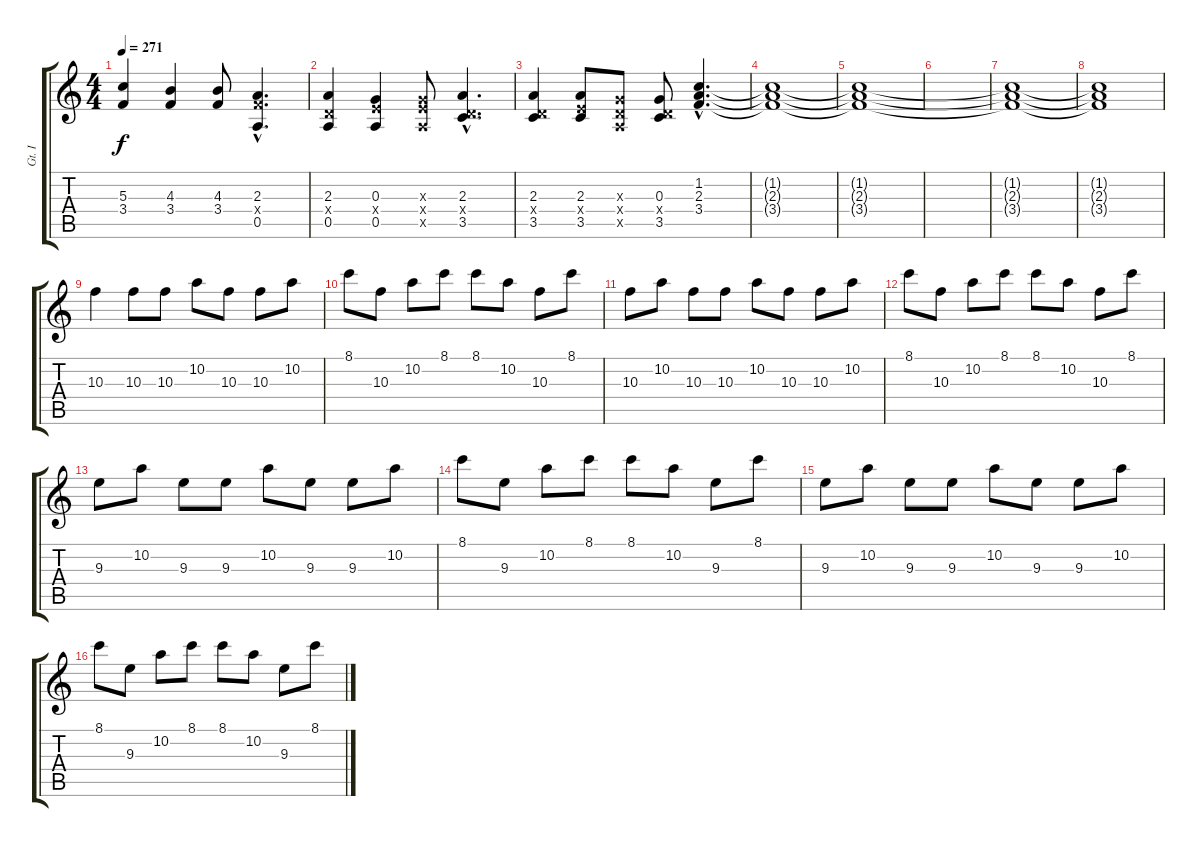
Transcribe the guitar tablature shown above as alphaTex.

\track ("Gt. I" "Gt. I") {instrument distortionguitar}
\staff {score tabs}
\tuning (E4 B3 G3 D3 A2 E2) {hide}
\ts (4 4)
\tempo 271
\clef g2
\ks c
(5.3 3.4).4{dy f} (4.3 3.4).4 (4.3 3.4).8 (2.3{hac} 3.4{hac x} 0.5{hac}).4{d} |
(2.3 0.4{x} 0.5).4 (0.3 2.4{x} 0.5).4 (0.3{x} 2.4{x} 0.5{x}).8 (2.3{hac} 0.4{hac x} 3.5{hac}).4{d} |
(2.3 0.4{x} 3.5).4 (2.3 2.4{x} 3.5).8 (0.3{x} 0.4{x} 0.5{x}).8 (0.3 0.4{x} 3.5).8 (1.2{hac} 2.3{hac} 3.4{hac}).4{d} |
(1.2{t} 2.3{t} 3.4{t}).1 |
(1.2{t} 2.3{t} 3.4{t}).1 |
|
(1.2{t} 2.3{t} 3.4{t}).1 |
(1.2{t} 2.3{t} 3.4{t}).1 |
10.3.4{volume 8 instrument electricguitarmuted} 10.3.8 10.3.8 10.2.8 10.3.8 10.3.8 10.2.8 |
8.1.8 10.3.8 10.2.8 8.1.8 8.1.8 10.2.8 10.3.8 8.1.8 |
10.3.8 10.2.8 10.3.8 10.3.8 10.2.8 10.3.8 10.3.8 10.2.8 |
8.1.8 10.3.8 10.2.8 8.1.8 8.1.8 10.2.8 10.3.8 8.1.8 |
9.3.8 10.2.8 9.3.8 9.3.8 10.2.8 9.3.8 9.3.8 10.2.8 |
8.1.8 9.3.8 10.2.8 8.1.8 8.1.8 10.2.8 9.3.8 8.1.8 |
9.3.8 10.2.8 9.3.8 9.3.8 10.2.8 9.3.8 9.3.8 10.2.8 |
8.1.8 9.3.8 10.2.8 8.1.8 8.1.8 10.2.8 9.3.8 8.1.8
